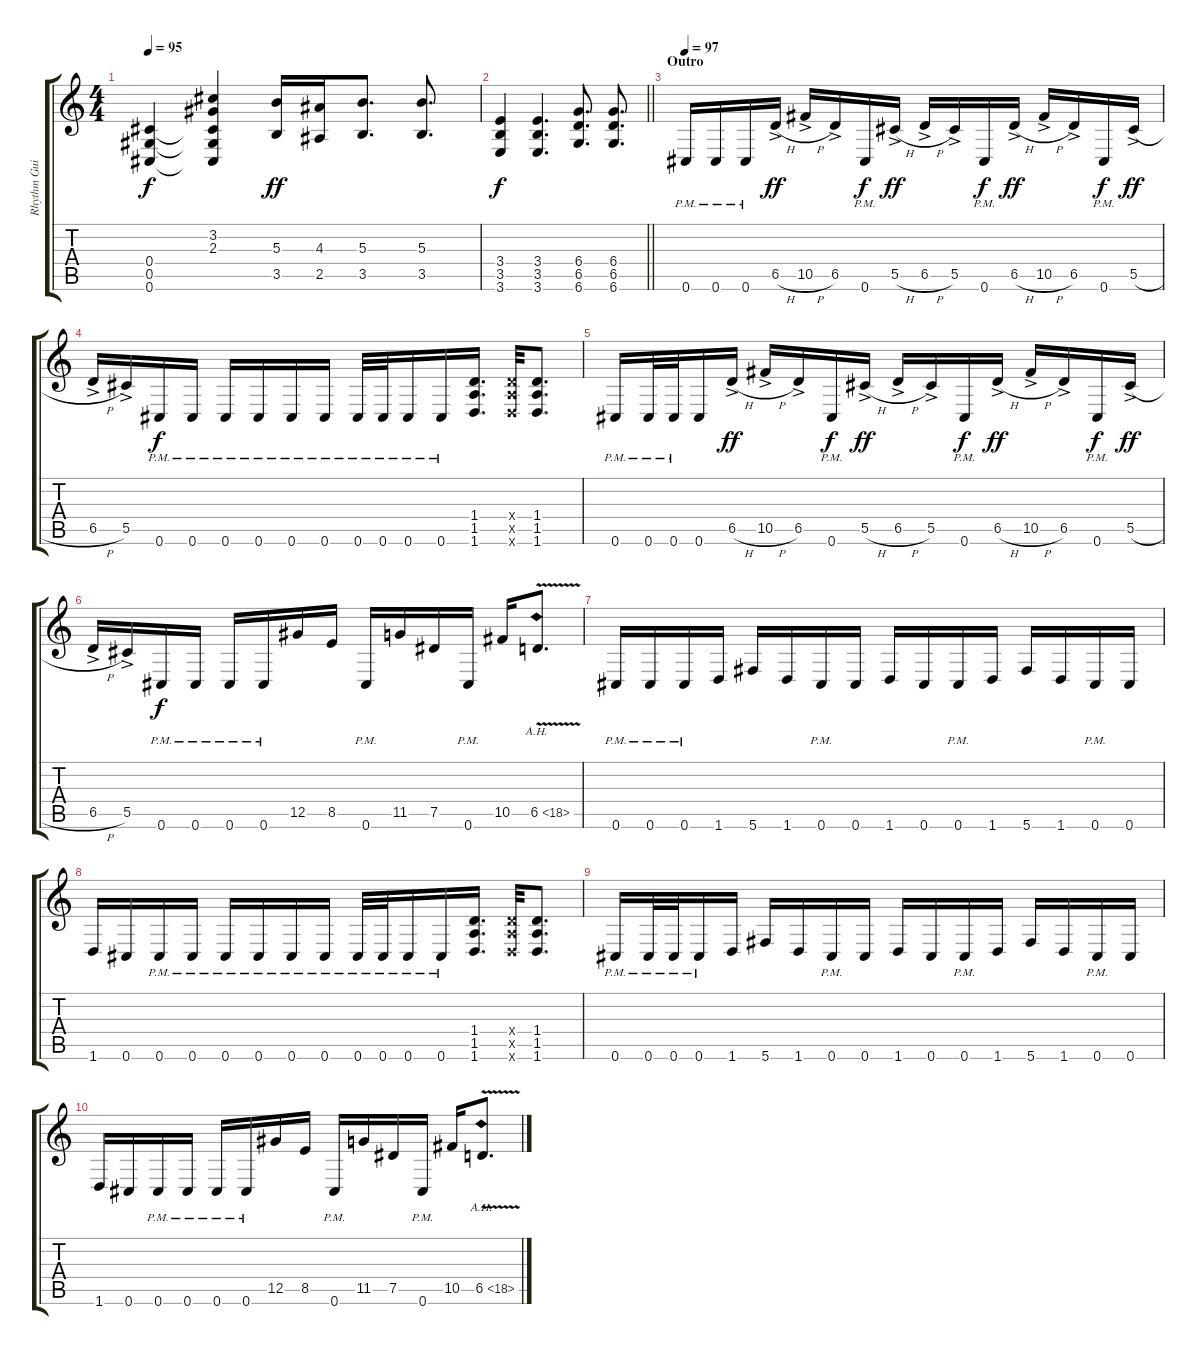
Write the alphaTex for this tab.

\track ("Rhythm Guitar" "Rhythm Gui") {instrument distortionguitar}
\staff {score tabs}
\tuning (Eb4 Bb3 Gb3 Db3 Ab2 Db2) {hide}
\ts (4 4)
\tempo 95
\clef g2
\ks c
(0.4 0.5 0.6).4{dy f} (3.2 2.3 0.4{t} 0.5{t} 0.6{t}).4 (5.3 3.5).16{dy ff} (4.3 2.5).16 (5.3 3.5).8{d} (5.3 3.5).8{d} |
\barLineRight lightlight
(3.4 3.5 3.6).4{dy f} (3.4 3.5 3.6).4{d balance 8} (6.4 6.5 6.6).8{d balance 16} (6.4 6.5 6.6).8{d} |
\section ("" "Outro")
\tempo 97
0.6{pm}.16 0.6{pm}.16 0.6{pm}.16 6.5{h ac}.16{dy ff} 10.5{h ac}.16 6.5{ac}.16 0.6{pm}.16{dy f} 5.5{h ac}.16{dy ff} 6.5{h ac}.16 5.5{ac}.16 0.6{pm}.16{dy f} 6.5{h ac}.16{dy ff} 10.5{h ac}.16 6.5{ac}.16 0.6{pm}.16{dy f} 5.5{h ac}.16{dy ff} |
6.5{h ac}.16 5.5{ac}.16 0.6{pm}.16{dy f} 0.6{pm}.16 0.6{pm}.16 0.6{pm}.16 0.6{pm}.16 0.6{pm}.16 0.6{pm}.32 0.6{pm}.32 0.6{pm}.16 0.6{pm}.16 (1.4 1.5 1.6).16{d} (1.4{x} 1.5{x} 1.6{x}).32 (1.4 1.5 1.6).8{d} |
0.6{pm}.16 0.6{pm}.32 0.6{pm}.32 0.6.16 6.5{h ac}.16{dy ff} 10.5{h ac}.16 6.5{ac}.16 0.6{pm}.16{dy f} 5.5{h ac}.16{dy ff} 6.5{h ac}.16 5.5{ac}.16 0.6{pm}.16{dy f} 6.5{h ac}.16{dy ff} 10.5{h ac}.16 6.5{ac}.16 0.6{pm}.16{dy f} 5.5{h ac}.16{dy ff} |
6.5{h ac}.16 5.5{ac}.16 0.6{pm}.16{dy f} 0.6{pm}.16 0.6{pm}.16 0.6{pm}.16 12.5.16 8.5.16 0.6{pm}.16 11.5.16 7.5.16 0.6{pm}.16 10.5.16 6.5{ah 12 v}.8{d} |
0.6{pm}.16 0.6{pm}.16 0.6{pm}.16 1.6.16 5.6.16 1.6.16 0.6{pm}.16 0.6.16 1.6.16 0.6.16 0.6{pm}.16 1.6.16 5.6.16 1.6.16 0.6{pm}.16 0.6.16 |
1.6.16 0.6.16 0.6{pm}.16 0.6{pm}.16 0.6{pm}.16 0.6{pm}.16 0.6{pm}.16 0.6{pm}.16 0.6{pm}.32 0.6{pm}.32 0.6{pm}.16 0.6{pm}.16 (1.4 1.5 1.6).16{d} (1.4{x} 1.5{x} 1.6{x}).32 (1.4 1.5 1.6).8{d} |
0.6{pm}.16 0.6{pm}.32 0.6{pm}.32 0.6{pm}.16 1.6.16 5.6.16 1.6.16 0.6{pm}.16 0.6.16 1.6.16 0.6.16 0.6{pm}.16 1.6.16 5.6.16 1.6.16 0.6{pm}.16 0.6.16 |
1.6.16 0.6.16 0.6{pm}.16 0.6{pm}.16 0.6{pm}.16 0.6{pm}.16 12.5.16 8.5.16 0.6{pm}.16 11.5.16 7.5.16 0.6{pm}.16 10.5.16 6.5{ah 12 v}.8{d}
